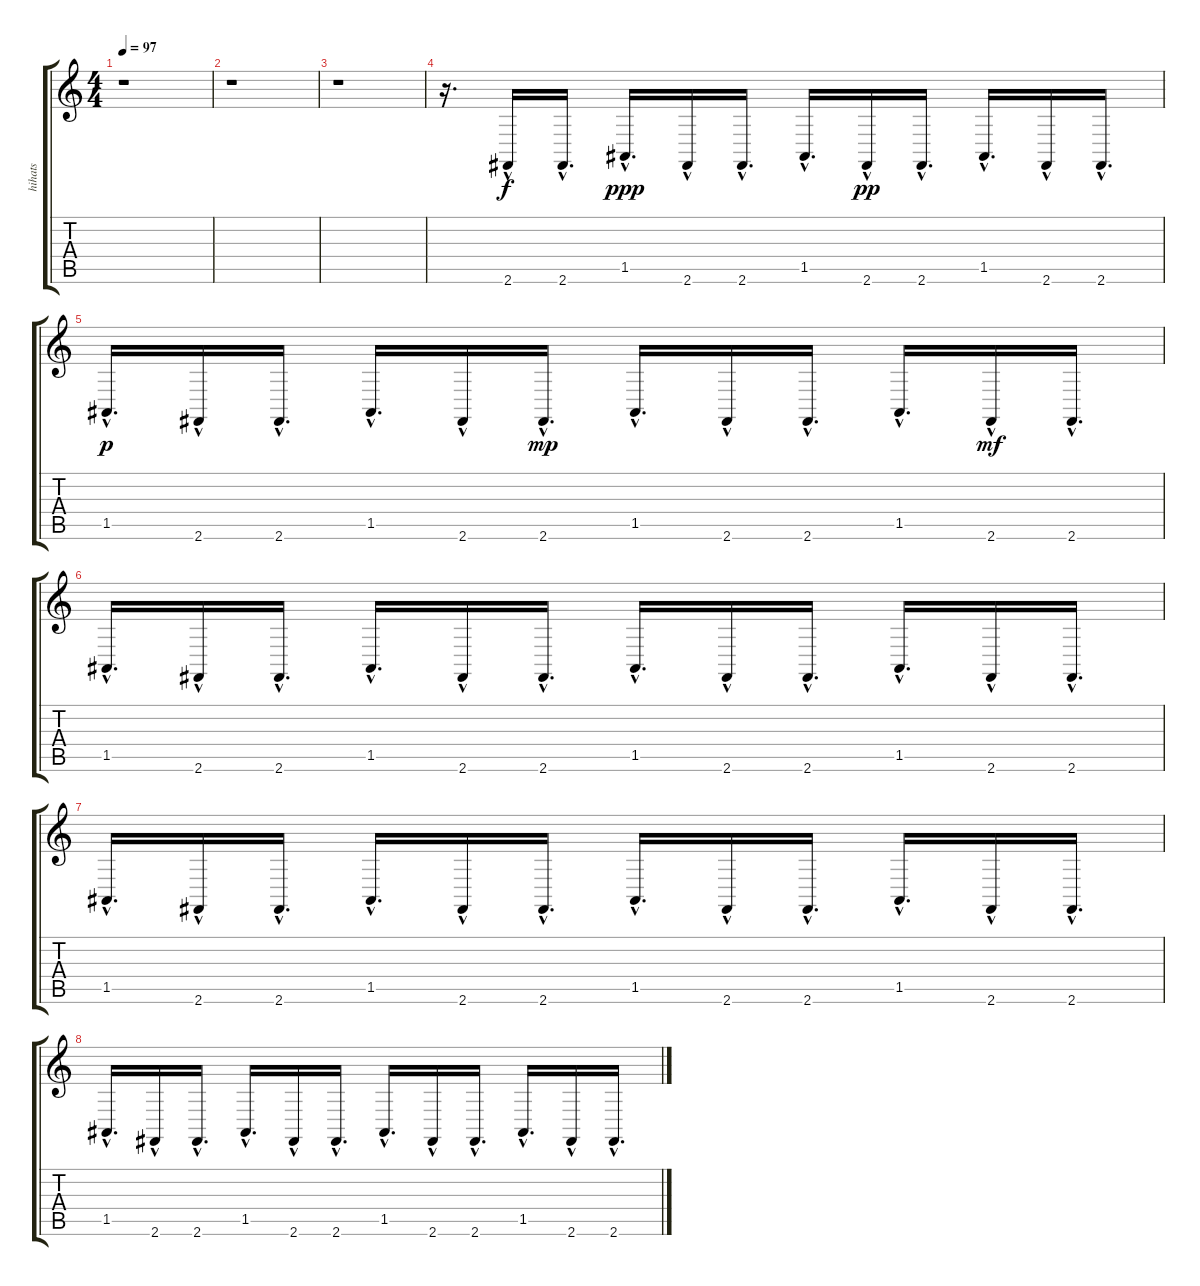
\track ("hihats" "hihats") {instrument drawbarorgan}
\staff {score tabs}
\tuning (E4 B3 G3 D3 A2 E2) {hide}
\ts (4 4)
\tempo 97
\clef g2
\ks c
r.1{dy f instrument drawbarorgan} |
r.1 |
r.1 |
r.16{d} 2.6{hac}.16{volume 13 instrument drawbarorgan} 2.6{hac}.16{d} 1.5{hac}.16{d dy ppp} 2.6{hac}.16 2.6{hac}.16{d} 1.5{hac}.16{d} 2.6{hac}.16{dy pp} 2.6{hac}.16{d} 1.5{hac}.16{d} 2.6{hac}.16 2.6{hac}.16{d} |
1.5{hac}.16{d dy p} 2.6{hac}.16 2.6{hac}.16{d} 1.5{hac}.16{d} 2.6{hac}.16 2.6{hac}.16{d dy mp} 1.5{hac}.16{d} 2.6{hac}.16 2.6{hac}.16{d} 1.5{hac}.16{d} 2.6{hac}.16{dy mf} 2.6{hac}.16{d} |
1.5{hac}.16{d} 2.6{hac}.16 2.6{hac}.16{d} 1.5{hac}.16{d} 2.6{hac}.16 2.6{hac}.16{d} 1.5{hac}.16{d} 2.6{hac}.16 2.6{hac}.16{d} 1.5{hac}.16{d} 2.6{hac}.16 2.6{hac}.16{d} |
1.5{hac}.16{d} 2.6{hac}.16 2.6{hac}.16{d} 1.5{hac}.16{d} 2.6{hac}.16 2.6{hac}.16{d} 1.5{hac}.16{d} 2.6{hac}.16 2.6{hac}.16{d} 1.5{hac}.16{d} 2.6{hac}.16 2.6{hac}.16{d} |
1.5{hac}.16{d} 2.6{hac}.16 2.6{hac}.16{d} 1.5{hac}.16{d} 2.6{hac}.16 2.6{hac}.16{d} 1.5{hac}.16{d} 2.6{hac}.16 2.6{hac}.16{d} 1.5{hac}.16{d} 2.6{hac}.16 2.6{hac}.16{d}
